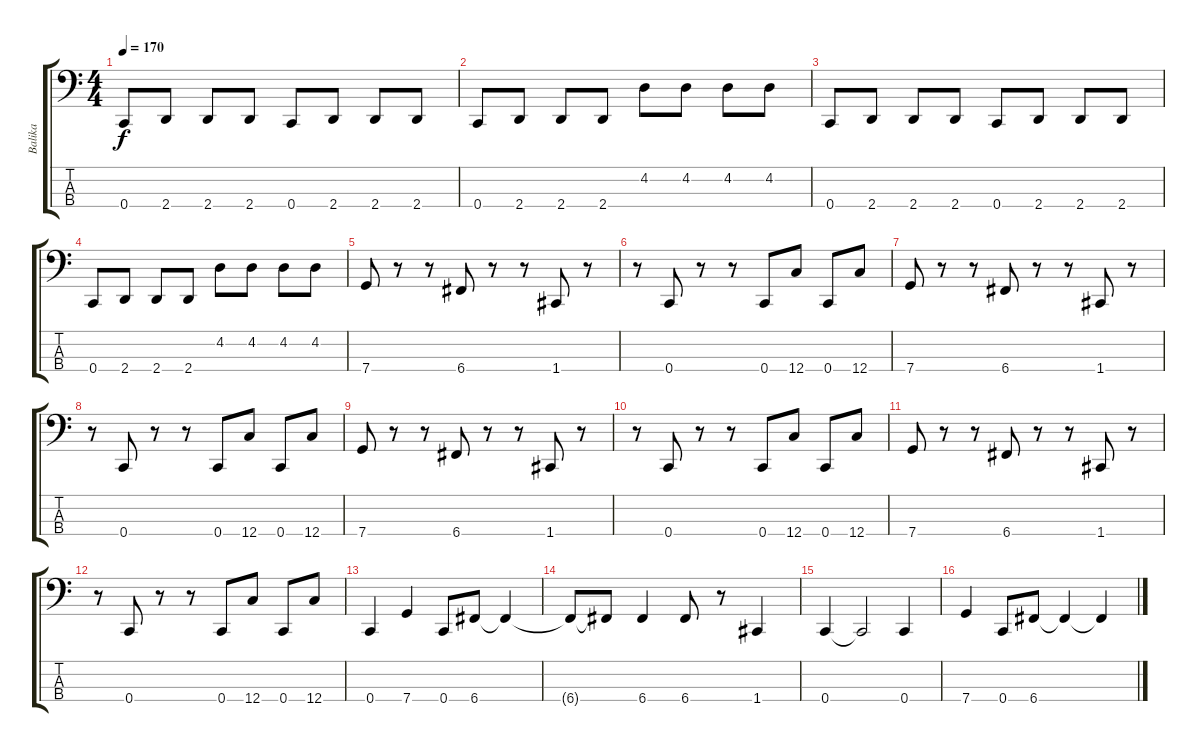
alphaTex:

\track ("Balika" "Balika") {instrument electricbassfinger}
\staff {score tabs}
\tuning (Eb2 Bb1 F1 C1) {hide}
\ts (4 4)
\tempo 170
\clef f4
\ks c
0.4.8{dy f} 2.4.8 2.4.8 2.4.8 0.4.8 2.4.8 2.4.8 2.4.8 |
0.4.8 2.4.8 2.4.8 2.4.8 4.2.8 4.2.8 4.2.8 4.2.8 |
0.4.8 2.4.8 2.4.8 2.4.8 0.4.8 2.4.8 2.4.8 2.4.8 |
0.4.8 2.4.8 2.4.8 2.4.8 4.2.8 4.2.8 4.2.8 4.2.8 |
7.4.8 r.8 r.8 6.4.8 r.8 r.8 1.4.8 r.8 |
r.8 0.4.8 r.8 r.8 0.4.8 12.4.8 0.4.8 12.4.8 |
7.4.8 r.8 r.8 6.4.8 r.8 r.8 1.4.8 r.8 |
r.8 0.4.8 r.8 r.8 0.4.8 12.4.8 0.4.8 12.4.8 |
7.4.8 r.8 r.8 6.4.8 r.8 r.8 1.4.8 r.8 |
r.8 0.4.8 r.8 r.8 0.4.8 12.4.8 0.4.8 12.4.8 |
7.4.8 r.8 r.8 6.4.8 r.8 r.8 1.4.8 r.8 |
r.8 0.4.8 r.8 r.8 0.4.8 12.4.8 0.4.8 12.4.8 |
0.4.4 7.4.4 0.4.8 6.4.8 6.4{t}.4 |
6.4{t}.8 6.4{t}.8 6.4.4 6.4.8 r.8 1.4.4 |
0.4.4 0.4{t}.2 0.4.4 |
7.4.4 0.4.8 6.4.8 6.4{t}.4 6.4{t}.4
